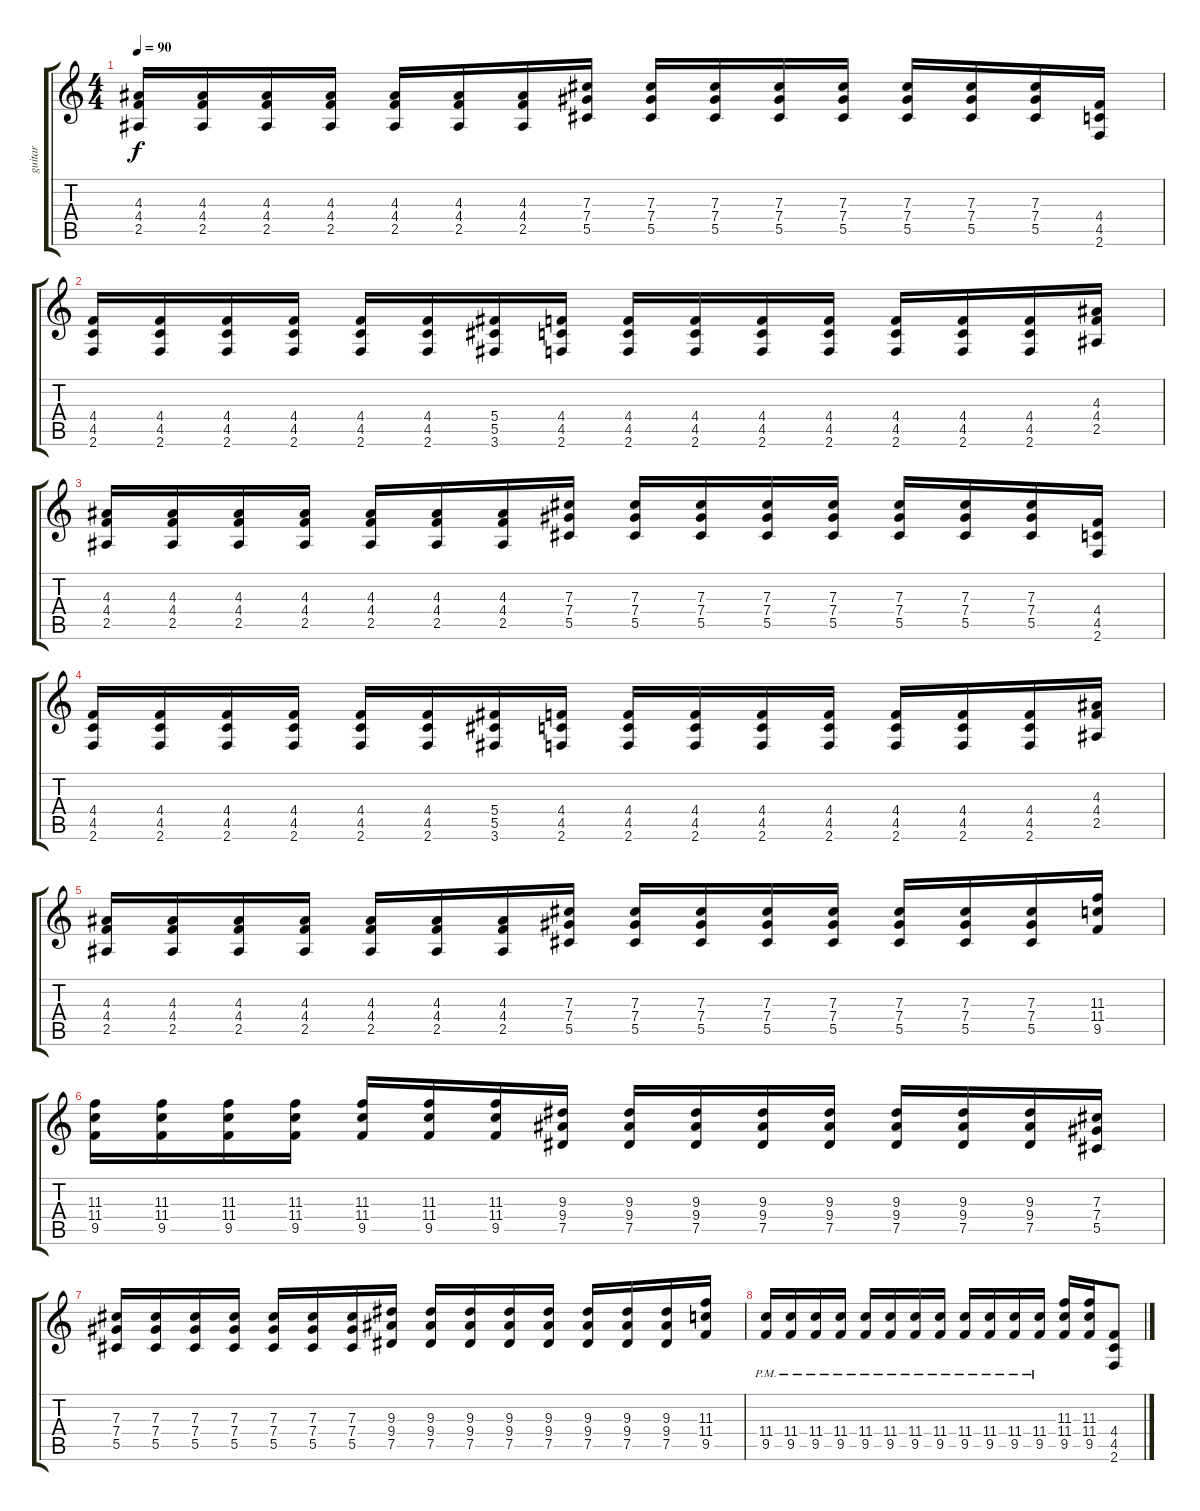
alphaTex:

\track ("guitar" "guitar") {instrument distortionguitar}
\staff {score tabs}
\tuning (Eb4 Bb3 Gb3 Db3 Ab2 Eb2) {hide}
\ts (4 4)
\tempo 90
\clef g2
\ks c
(4.3 4.4 2.5).16{dy f} (4.3 4.4 2.5).16 (4.3 4.4 2.5).16 (4.3 4.4 2.5).16 (4.3 4.4 2.5).16 (4.3 4.4 2.5).16 (4.3 4.4 2.5).16 (7.3 7.4 5.5).16 (7.3 7.4 5.5).16 (7.3 7.4 5.5).16 (7.3 7.4 5.5).16 (7.3 7.4 5.5).16 (7.3 7.4 5.5).16 (7.3 7.4 5.5).16 (7.3 7.4 5.5).16 (4.4 4.5 2.6).16 |
(4.4 4.5 2.6).16 (4.4 4.5 2.6).16 (4.4 4.5 2.6).16 (4.4 4.5 2.6).16 (4.4 4.5 2.6).16 (4.4 4.5 2.6).16 (5.4 5.5 3.6).16 (4.4 4.5 2.6).16 (4.4 4.5 2.6).16 (4.4 4.5 2.6).16 (4.4 4.5 2.6).16 (4.4 4.5 2.6).16 (4.4 4.5 2.6).16 (4.4 4.5 2.6).16 (4.4 4.5 2.6).16 (4.3 4.4 2.5).16 |
(4.3 4.4 2.5).16 (4.3 4.4 2.5).16 (4.3 4.4 2.5).16 (4.3 4.4 2.5).16 (4.3 4.4 2.5).16 (4.3 4.4 2.5).16 (4.3 4.4 2.5).16 (7.3 7.4 5.5).16 (7.3 7.4 5.5).16 (7.3 7.4 5.5).16 (7.3 7.4 5.5).16 (7.3 7.4 5.5).16 (7.3 7.4 5.5).16 (7.3 7.4 5.5).16 (7.3 7.4 5.5).16 (4.4 4.5 2.6).16 |
(4.4 4.5 2.6).16 (4.4 4.5 2.6).16 (4.4 4.5 2.6).16 (4.4 4.5 2.6).16 (4.4 4.5 2.6).16 (4.4 4.5 2.6).16 (5.4 5.5 3.6).16 (4.4 4.5 2.6).16 (4.4 4.5 2.6).16 (4.4 4.5 2.6).16 (4.4 4.5 2.6).16 (4.4 4.5 2.6).16 (4.4 4.5 2.6).16 (4.4 4.5 2.6).16 (4.4 4.5 2.6).16 (4.3 4.4 2.5).16 |
(4.3 4.4 2.5).16 (4.3 4.4 2.5).16 (4.3 4.4 2.5).16 (4.3 4.4 2.5).16 (4.3 4.4 2.5).16 (4.3 4.4 2.5).16 (4.3 4.4 2.5).16 (7.3 7.4 5.5).16 (7.3 7.4 5.5).16 (7.3 7.4 5.5).16 (7.3 7.4 5.5).16 (7.3 7.4 5.5).16 (7.3 7.4 5.5).16 (7.3 7.4 5.5).16 (7.3 7.4 5.5).16 (11.3 11.4 9.5).16 |
(11.3 11.4 9.5).16 (11.3 11.4 9.5).16 (11.3 11.4 9.5).16 (11.3 11.4 9.5).16 (11.3 11.4 9.5).16 (11.3 11.4 9.5).16 (11.3 11.4 9.5).16 (9.3 9.4 7.5).16 (9.3 9.4 7.5).16 (9.3 9.4 7.5).16 (9.3 9.4 7.5).16 (9.3 9.4 7.5).16 (9.3 9.4 7.5).16 (9.3 9.4 7.5).16 (9.3 9.4 7.5).16 (7.3 7.4 5.5).16 |
(7.3 7.4 5.5).16 (7.3 7.4 5.5).16 (7.3 7.4 5.5).16 (7.3 7.4 5.5).16 (7.3 7.4 5.5).16 (7.3 7.4 5.5).16 (7.3 7.4 5.5).16 (9.3 9.4 7.5).16 (9.3 9.4 7.5).16 (9.3 9.4 7.5).16 (9.3 9.4 7.5).16 (9.3 9.4 7.5).16 (9.3 9.4 7.5).16 (9.3 9.4 7.5).16 (9.3 9.4 7.5).16 (11.3 11.4 9.5).16 |
(11.4{pm} 9.5{pm}).16 (11.4{pm} 9.5{pm}).16 (11.4{pm} 9.5{pm}).16 (11.4{pm} 9.5{pm}).16 (11.4{pm} 9.5{pm}).16 (11.4{pm} 9.5{pm}).16 (11.4{pm} 9.5{pm}).16 (11.4{pm} 9.5{pm}).16 (11.4{pm} 9.5{pm}).16 (11.4{pm} 9.5{pm}).16 (11.4{pm} 9.5{pm}).16 (11.4{pm} 9.5{pm}).16 (11.3 11.4 9.5).16 (11.3 11.4 9.5).16 (4.4 4.5 2.6).8
